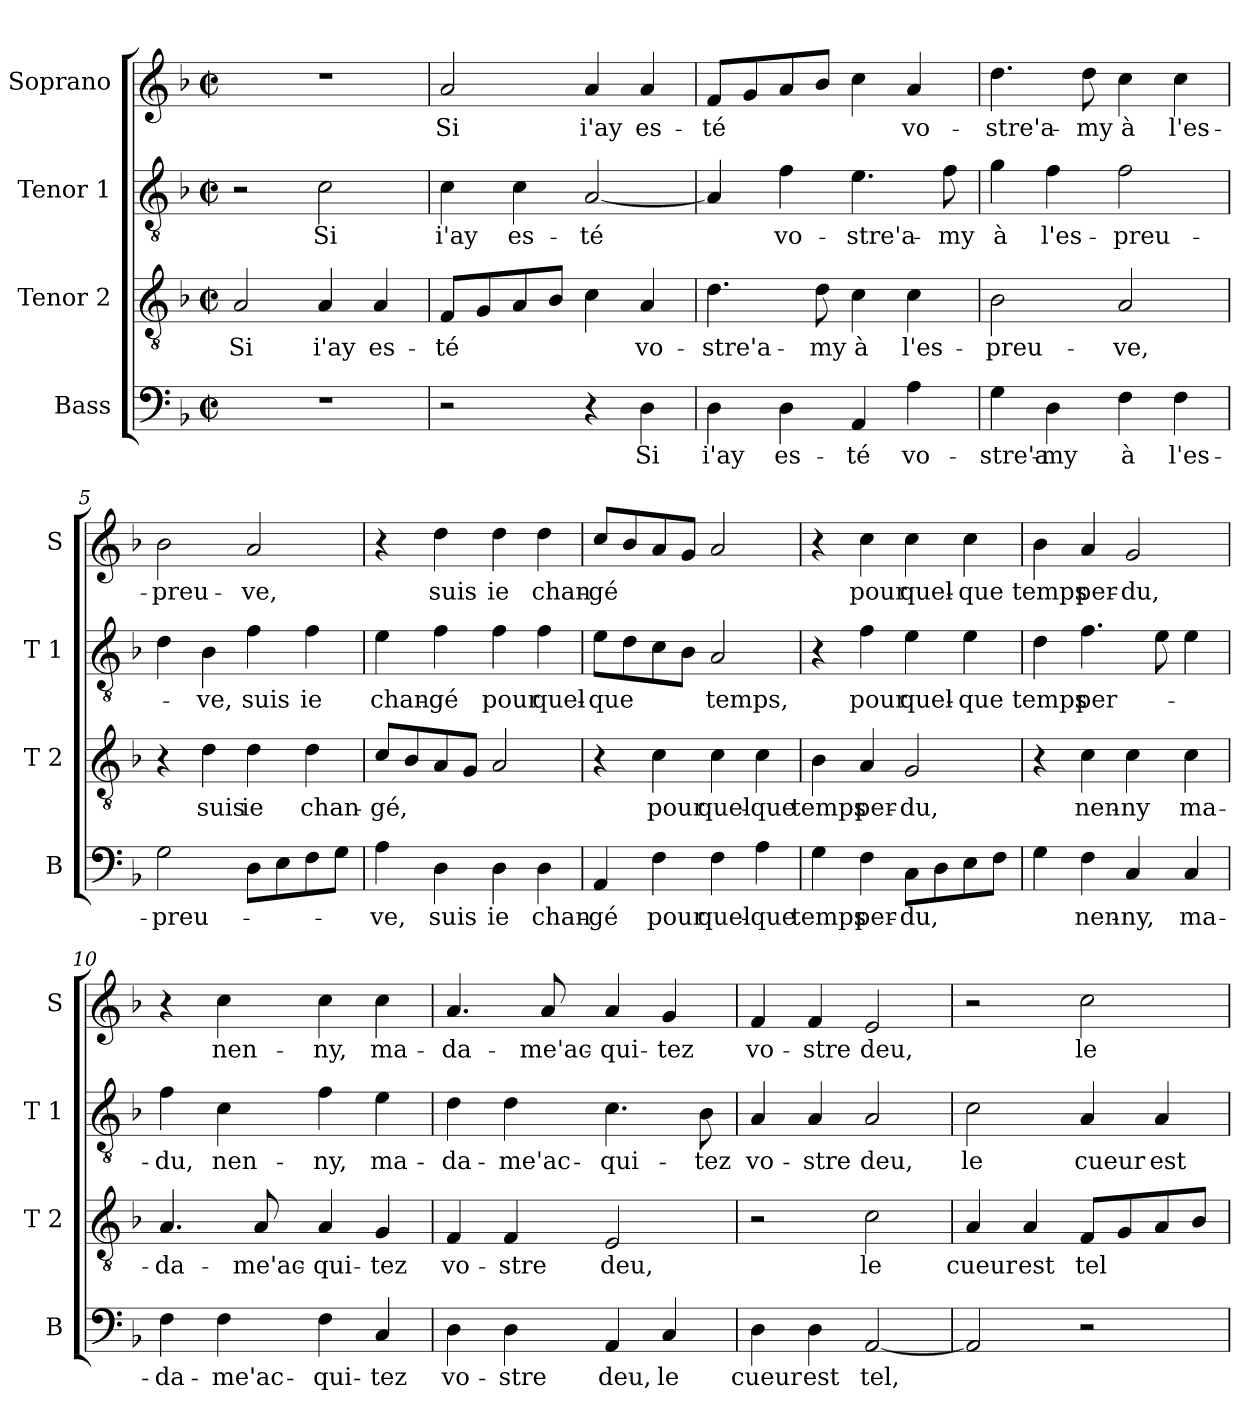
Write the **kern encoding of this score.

**kern	**text	**kern	**text	**kern	**text	**kern	**text
*part4	*part4	*part3	*part3	*part2	*part2	*part1	*part1
*staff4	*staff4	*staff3	*staff3	*staff2	*staff2	*staff1	*staff1
*I"Bass	*	*I"Tenor 2	*	*I"Tenor 1	*	*I"Soprano	*
*I'B	*	*I'T 2	*	*I'T 1	*	*I'S	*
*clefF4	*	*clefGv2	*	*clefGv2	*	*clefG2	*
*k[b-]	*	*k[b-]	*	*k[b-]	*	*k[b-]	*
*F:	*	*F:	*	*F:	*	*F:	*
*M2/2	*	*M2/2	*	*M2/2	*	*M2/2	*
*met(c|)	*	*met(c|)	*	*met(c|)	*	*met(c|)	*
=1	=1	=1	=1	=1	=1	=1	=1
!	!	!	!LO:LY:b	!	!	!	!
1r	.	2A/	Si	2r	.	1r	.
!	!	!	!LO:LY:b	!	!LO:LY:b	!	!
.	.	4A/	i'ay	2c\	Si	.	.
!	!	!	!LO:LY:b	!	!	!	!
.	.	4A/	es-	.	.	.	.
=2	=2	=2	=2	=2	=2	=2	=2
!	!	!	!LO:LY:b	!	!LO:LY:b	!	!LO:LY:b
2r	.	8F/L	-té	4c\	i'ay	2a/	Si
.	.	8G/	.	.	.	.	.
!	!	!	!	!	!LO:LY:b	!	!
.	.	8A/	.	4c\	es-	.	.
.	.	8B-/J	.	.	.	.	.
!	!	!	!	!	!LO:LY:b	!	!LO:LY:b
4r	.	4c\	.	[2A/	-té	4a/	i'ay
!	!LO:LY:b	!	!LO:LY:b	!	!	!	!LO:LY:b
4D\	Si	4A/	vo-	.	.	4a/	es-
=3	=3	=3	=3	=3	=3	=3	=3
!	!LO:LY:b	!	!LO:LY:b	!	!	!	!LO:LY:b
4D\	i'ay	4.d\	-stre'a-	4A/]	.	8f/L	-té
.	.	.	.	.	.	8g/	.
!	!LO:LY:b	!	!	!	!LO:LY:b	!	!
4D\	es-	.	.	4f\	vo-	8a/	.
!	!	!	!LO:LY:b	!	!	!	!
.	.	8d\	-my	.	.	8b-/J	.
!	!LO:LY:b	!	!LO:LY:b	!	!LO:LY:b	!	!
4AA/	-té	4c\	à	4.e\	-stre'a-	4cc\	.
!	!LO:LY:b	!	!LO:LY:b	!	!	!	!LO:LY:b
4A\	vo-	4c\	l'es-	.	.	4a/	vo-
!	!	!	!	!	!LO:LY:b	!	!
.	.	.	.	8f\	-my	.	.
=4	=4	=4	=4	=4	=4	=4	=4
!	!LO:LY:b	!	!LO:LY:b	!	!LO:LY:b	!	!LO:LY:b
4G\	-stre'a-	2B-\	-preu-	4g\	à	4.dd\	-stre'a-
!	!LO:LY:b	!	!	!	!LO:LY:b	!	!
4D\	-my	.	.	4f\	l'es-	.	.
!	!	!	!	!	!	!	!LO:LY:b
.	.	.	.	.	.	8dd\	-my
!	!LO:LY:b	!	!LO:LY:b	!	!LO:LY:b	!	!LO:LY:b
4F\	à	2A/	-ve,	2f\	-preu-	4cc\	à
!	!LO:LY:b	!	!	!	!	!	!LO:LY:b
4F\	l'es-	.	.	.	.	4cc\	l'es-
=5	=5	=5	=5	=5	=5	=5	=5
!	!LO:LY:b	!	!	!	!	!	!LO:LY:b
2G\	-preu-	4r	.	4d\	.	2b-\	-preu-
!	!	!	!LO:LY:b	!	!LO:LY:b	!	!
.	.	4d\	suis	4B-\	-ve,	.	.
!	!	!	!LO:LY:b	!	!LO:LY:b	!	!LO:LY:b
8D\L	.	4d\	ie	4f\	suis	2a/	-ve,
8E\	.	.	.	.	.	.	.
!	!	!	!LO:LY:b	!	!LO:LY:b	!	!
8F\	.	4d\	chan-	4f\	ie	.	.
8G\J	.	.	.	.	.	.	.
!!LO:LB:g=z
=6	=6	=6	=6	=6	=6	=6	=6
!	!LO:LY:b	!	!LO:LY:b	!	!LO:LY:b	!	!
4A\	-ve,	8c/L	-gé,	4e\	chan-	4r	.
.	.	8B-/	.	.	.	.	.
!	!LO:LY:b	!	!	!	!LO:LY:b	!	!LO:LY:b
4D\	suis	8A/	.	4f\	-gé	4dd\	suis
.	.	8G/J	.	.	.	.	.
!	!LO:LY:b	!	!	!	!LO:LY:b	!	!LO:LY:b
4D\	ie	2A/	.	4f\	pour	4dd\	ie
!	!LO:LY:b	!	!	!	!LO:LY:b	!	!LO:LY:b
4D\	chan-	.	.	4f\	quel-	4dd\	chan-
=7	=7	=7	=7	=7	=7	=7	=7
!	!LO:LY:b	!	!	!	!LO:LY:b	!	!LO:LY:b
4AA/	-gé	4r	.	8e\L	-que	8cc/L	-gé
.	.	.	.	8d\	.	8b-/	.
!	!LO:LY:b	!	!LO:LY:b	!	!	!	!
4F\	pour	4c\	pour	8c\	.	8a/	.
.	.	.	.	8B-\J	.	8g/J	.
!	!LO:LY:b	!	!LO:LY:b	!	!LO:LY:b	!	!
4F\	quel-	4c\	quel-	2A/	temps,	2a/	.
!	!LO:LY:b	!	!LO:LY:b	!	!	!	!
4A\	-que	4c\	-que	.	.	.	.
=8	=8	=8	=8	=8	=8	=8	=8
!	!LO:LY:b	!	!LO:LY:b	!	!	!	!
4G\	temps	4B-\	temps	4r	.	4r	.
!	!LO:LY:b	!	!LO:LY:b	!	!LO:LY:b	!	!LO:LY:b
4F\	per-	4A/	per-	4f\	pour	4cc\	pour
!	!LO:LY:b	!	!LO:LY:b	!	!LO:LY:b	!	!LO:LY:b
8C\L	-du,	2G/	-du,	4e\	quel-	4cc\	quel-
8D\	.	.	.	.	.	.	.
!	!	!	!	!	!LO:LY:b	!	!LO:LY:b
8E\	.	.	.	4e\	-que	4cc\	-que
8F\J	.	.	.	.	.	.	.
=9	=9	=9	=9	=9	=9	=9	=9
!	!	!	!	!	!LO:LY:b	!	!LO:LY:b
4G\	.	4r	.	4d\	temps	4b-\	temps
!	!LO:LY:b	!	!LO:LY:b	!	!LO:LY:b	!	!LO:LY:b
4F\	nen-	4c\	nen-	4.f\	per-	4a/	per-
!	!LO:LY:b	!	!LO:LY:b	!	!	!	!LO:LY:b
4C/	-ny,	4c\	-ny	.	.	2g/	-du,
.	.	.	.	8e\	.	.	.
!	!LO:LY:b	!	!LO:LY:b	!	!	!	!
4C/	ma-	4c\	ma-	4e\	.	.	.
=10	=10	=10	=10	=10	=10	=10	=10
!	!LO:LY:b	!	!LO:LY:b	!	!LO:LY:b	!	!
4F\	-da-	4.A/	-da-	4f\	-du,	4r	.
!	!LO:LY:b	!	!	!	!LO:LY:b	!	!LO:LY:b
4F\	-me'ac-	.	.	4c\	nen-	4cc\	nen-
!	!	!	!LO:LY:b	!	!	!	!
.	.	8A/	-me'ac-	.	.	.	.
!	!LO:LY:b	!	!LO:LY:b	!	!LO:LY:b	!	!LO:LY:b
4F\	-qui-	4A/	-qui-	4f\	-ny,	4cc\	-ny,
!	!LO:LY:b	!	!LO:LY:b	!	!LO:LY:b	!	!LO:LY:b
4C/	-tez	4G/	-tez	4e\	ma-	4cc\	ma-
!!LO:PB:g=z
=11	=11	=11	=11	=11	=11	=11	=11
!	!LO:LY:b	!	!LO:LY:b	!	!LO:LY:b	!	!LO:LY:b
4D\	vo-	4F/	vo-	4d\	-da-	4.a/	-da-
!	!LO:LY:b	!	!LO:LY:b	!	!LO:LY:b	!	!
4D\	-stre	4F/	-stre	4d\	-me'ac-	.	.
!	!	!	!	!	!	!	!LO:LY:b
.	.	.	.	.	.	8a/	-me'ac-
!	!LO:LY:b	!	!LO:LY:b	!	!LO:LY:b	!	!LO:LY:b
4AA/	deu,	2E/	deu,	4.c\	-qui-	4a/	-qui-
!	!LO:LY:b	!	!	!	!	!	!LO:LY:b
4C/	le	.	.	.	.	4g/	-tez
!	!	!	!	!	!LO:LY:b	!	!
.	.	.	.	8B-\	-tez	.	.
=12	=12	=12	=12	=12	=12	=12	=12
!	!LO:LY:b	!	!	!	!LO:LY:b	!	!LO:LY:b
4D\	cueur	2r	.	4A/	vo-	4f/	vo-
!	!LO:LY:b	!	!	!	!LO:LY:b	!	!LO:LY:b
4D\	est	.	.	4A/	-stre	4f/	-stre
!	!LO:LY:b	!	!LO:LY:b	!	!LO:LY:b	!	!LO:LY:b
[2AA/	tel,	2c\	le	2A/	deu,	2e/	deu,
=13	=13	=13	=13	=13	=13	=13	=13
!	!	!	!LO:LY:b	!	!LO:LY:b	!	!
2AA/]	.	4A/	cueur	2c\	le	2r	.
!	!	!	!LO:LY:b	!	!	!	!
.	.	4A/	est	.	.	.	.
!	!	!	!LO:LY:b	!	!LO:LY:b	!	!LO:LY:b
2r	.	8F/L	tel	4A/	cueur	2cc\	le
.	.	8G/	.	.	.	.	.
!	!	!	!	!	!LO:LY:b	!	!
.	.	8A/	.	4A/	est	.	.
.	.	8B-/J	.	.	.	.	.
=	=	=	=	=	=	=	=
*-	*-	*-	*-	*-	*-	*-	*-
